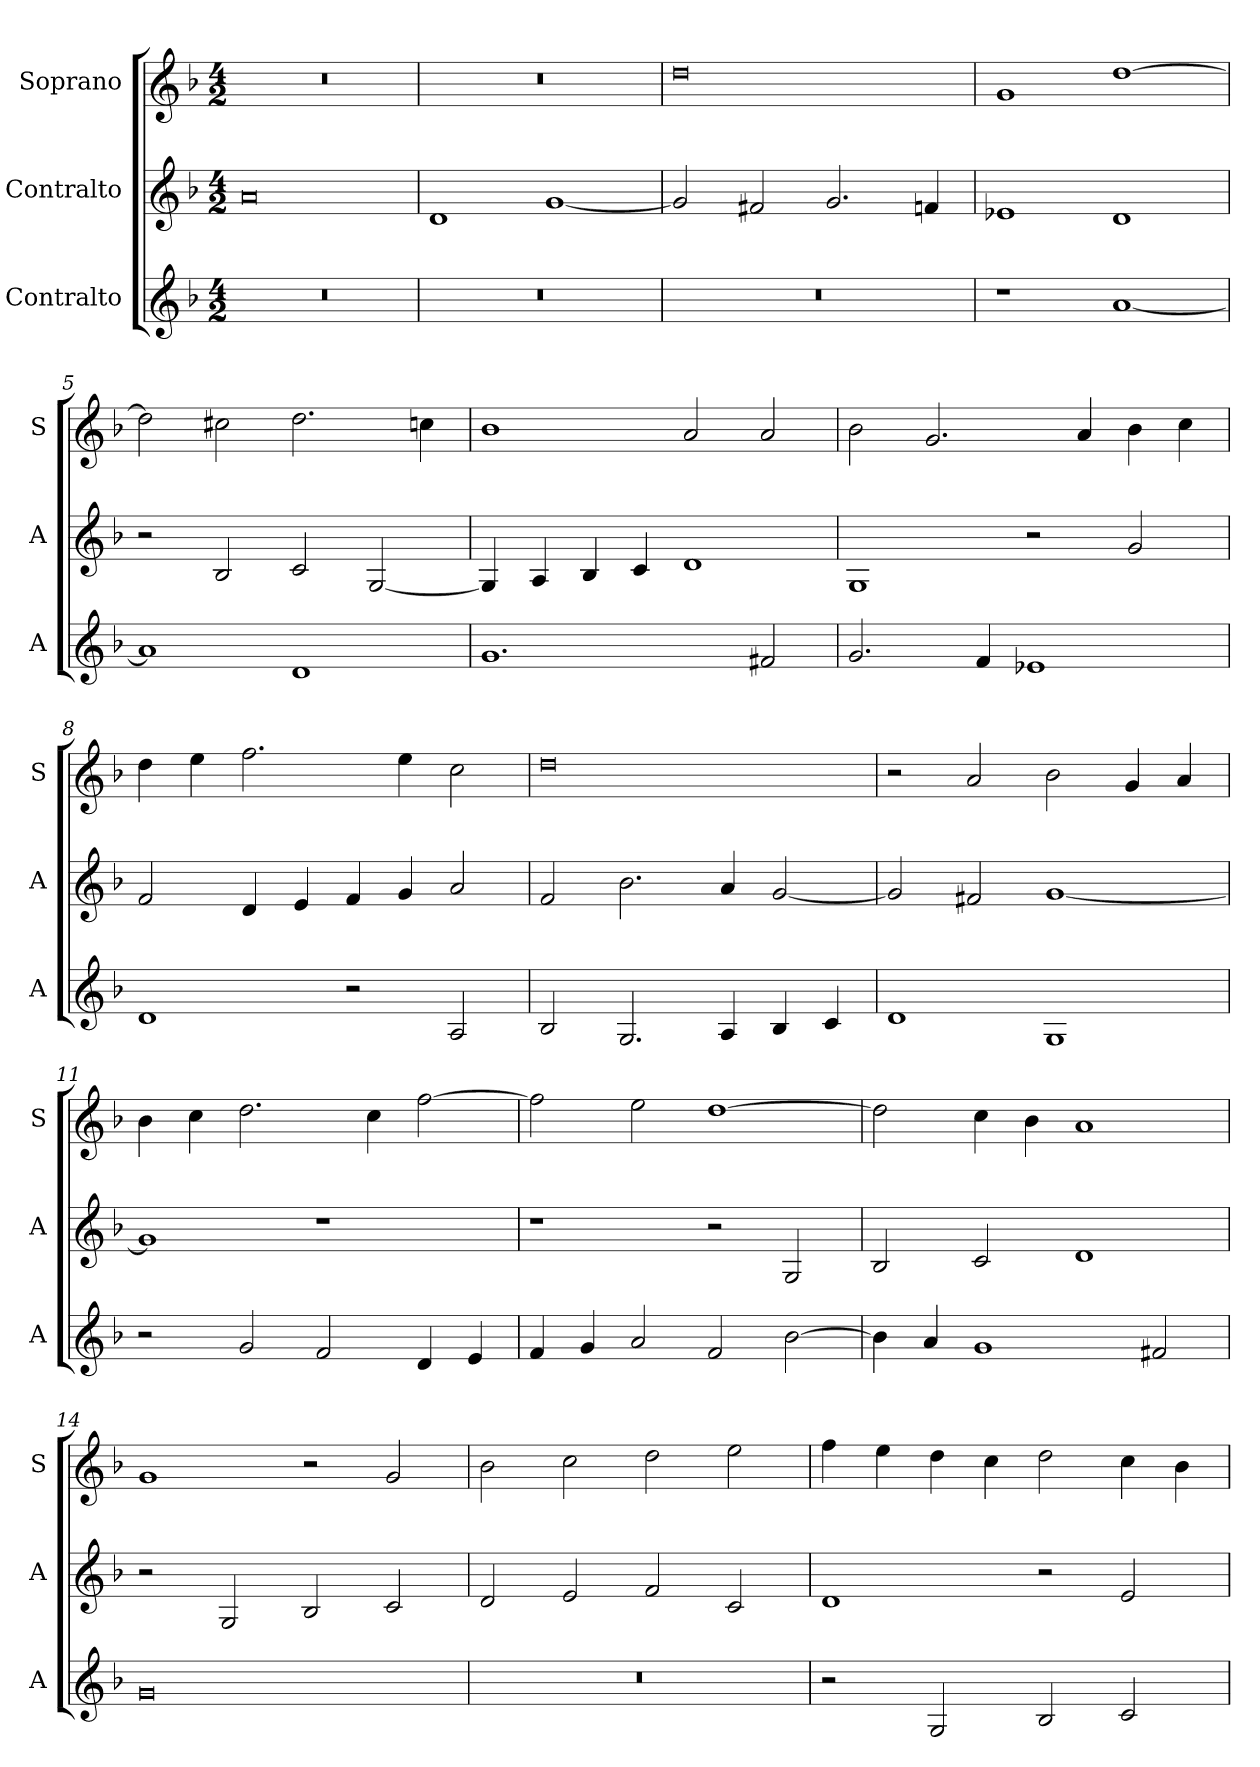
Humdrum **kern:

**kern	**kern	**kern
*part3	*part2	*part1
*staff3	*staff2	*staff1
*I"Contralto	*I"Contralto	*I"Soprano
*I'A	*I'A	*I'S
*clefG2	*clefG2	*clefG2
*k[b-]	*k[b-]	*k[b-]
*D:aeo	*D:aeo	*D:aeo
*M4/2	*M4/2	*M4/2
=1	=1	=1
0r	0a	0r
=2	=2	=2
0r	1d	0r
.	[1g	.
=3	=3	=3
0r	2g]	0dd
.	2f#X	.
.	2.g	.
.	4fn	.
=4	=4	=4
1r	1e-X	1g
[1a	1d	[1dd
=5	=5	=5
1a]	2r	2dd]
.	2B-	2cc#X
1d	2c	2.dd
.	[2G	.
.	.	4ccn
=6	=6	=6
1.g	4G]	1b-
.	4A	.
.	4B-	.
.	4c	.
.	1d	2a
2f#X	.	2a
=7	=7	=7
2.g	1G	2b-
.	.	2.g
4f	.	.
1e-X	2r	.
.	.	4a
.	2g	4b-
.	.	4cc
=8	=8	=8
1d	2f	4dd
.	.	4ee
.	4d	2.ff
.	4e	.
2r	4f	.
.	4g	4ee
2A	2a	2cc
=9	=9	=9
2B-	2f	0dd
2.G	2.b-	.
4A	4a	.
4B-	[2g	.
4c	.	.
=10	=10	=10
1d	2g]	2r
.	2f#X	2a
1G	[1g	2b-
.	.	4g
.	.	4a
=11	=11	=11
2r	1g]	4b-
.	.	4cc
2g	.	2.dd
2f	1r	.
.	.	4cc
4d	.	[2ff
4e	.	.
=12	=12	=12
4f	1r	2ff]
4g	.	.
2a	.	2ee
2f	2r	[1dd
[2b-	2G	.
=13	=13	=13
4b-]	2B-	2dd]
4a	.	.
1g	2c	4cc
.	.	4b-
.	1d	1a
2f#X	.	.
=14	=14	=14
0g	2r	1g
.	2G	.
.	2B-	2r
.	2c	2g
=15	=15	=15
0r	2d	2b-
.	2e	2cc
.	2f	2dd
.	2c	2ee
=16	=16	=16
2r	1d	4ff
.	.	4ee
2G	.	4dd
.	.	4cc
2B-	2r	2dd
2c	2e	4cc
.	.	4b-
=	=	=
*-	*-	*-
